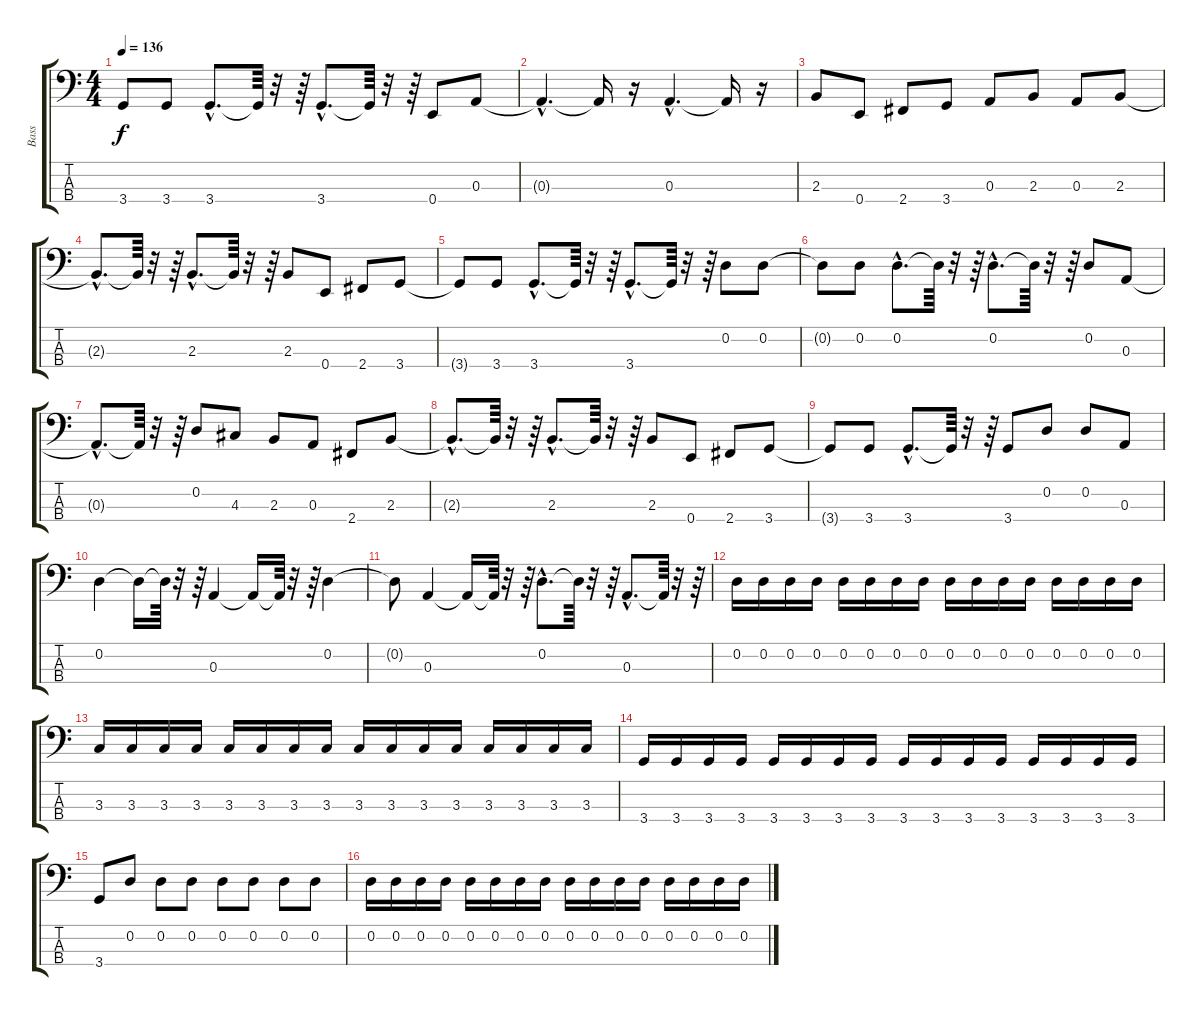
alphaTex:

\track ("Bass" "Bass") {instrument electricbassfinger}
\staff {score tabs}
\tuning (G2 D2 A1 E1) {hide}
\ts (4 4)
\tempo 136
\clef f4
\ks c
3.4{t}.8{dy f} 3.4.8 3.4{hac}.8{d} 3.4{t}.64 r.32 r.64 3.4{hac}.8{d} 3.4{t}.64 r.32 r.64 0.4.8 0.3.8 |
0.3{hac t}.4{d} 0.3{t}.16 r.16 0.3{hac}.4{d} 0.3{t}.16 r.16 |
2.3.8 0.4.8 2.4.8 3.4.8 0.3.8 2.3.8 0.3.8 2.3.8 |
2.3{hac t}.8{d} 2.3{t}.64 r.32 r.64 2.3{hac}.8{d} 2.3{t}.64 r.32 r.64 2.3.8 0.4.8 2.4.8 3.4.8 |
3.4{t}.8 3.4.8 3.4{hac}.8{d} 3.4{t}.64 r.32 r.64 3.4{hac}.8{d} 3.4{t}.64 r.32 r.64 0.2.8 0.2.8 |
0.2{t}.8 0.2.8 0.2{hac}.8{d} 0.2{t}.64 r.32 r.64 0.2{hac}.8{d} 0.2{t}.64 r.32 r.64 0.2.8 0.3.8 |
0.3{hac t}.8{d} 0.3{t}.64 r.32 r.64 0.2.8 4.3.8 2.3.8 0.3.8 2.4.8 2.3.8 |
2.3{hac t}.8{d} 2.3{t}.64 r.32 r.64 2.3{hac}.8{d} 2.3{t}.64 r.32 r.64 2.3.8 0.4.8 2.4.8 3.4.8 |
3.4{t}.8 3.4.8 3.4{hac}.8{d} 3.4{t}.64 r.32 r.64 3.4.8 0.2.8 0.2.8 0.3.8 |
0.2.4 0.2{t}.16 0.2{t}.64 r.32 r.64 0.3.4 0.3{t}.16 0.3{t}.64 r.32 r.64 0.2.4 |
0.2{t}.8 0.3.4 0.3{t}.16 0.3{t}.64 r.32 r.64 0.2{hac}.8{d} 0.2{t}.64 r.32 r.64 0.3{hac}.8{d} 0.3{t}.64 r.32 r.64 |
0.2.16 0.2.16 0.2.16 0.2.16 0.2.16 0.2.16 0.2.16 0.2.16 0.2.16 0.2.16 0.2.16 0.2.16 0.2.16 0.2.16 0.2.16 0.2.16 |
3.3.16 3.3.16 3.3.16 3.3.16 3.3.16 3.3.16 3.3.16 3.3.16 3.3.16 3.3.16 3.3.16 3.3.16 3.3.16 3.3.16 3.3.16 3.3.16 |
3.4.16 3.4.16 3.4.16 3.4.16 3.4.16 3.4.16 3.4.16 3.4.16 3.4.16 3.4.16 3.4.16 3.4.16 3.4.16 3.4.16 3.4.16 3.4.16 |
3.4.8 0.2.8 0.2.8 0.2.8 0.2.8 0.2.8 0.2.8 0.2.8 |
0.2.16 0.2.16 0.2.16 0.2.16 0.2.16 0.2.16 0.2.16 0.2.16 0.2.16 0.2.16 0.2.16 0.2.16 0.2.16 0.2.16 0.2.16 0.2.16
